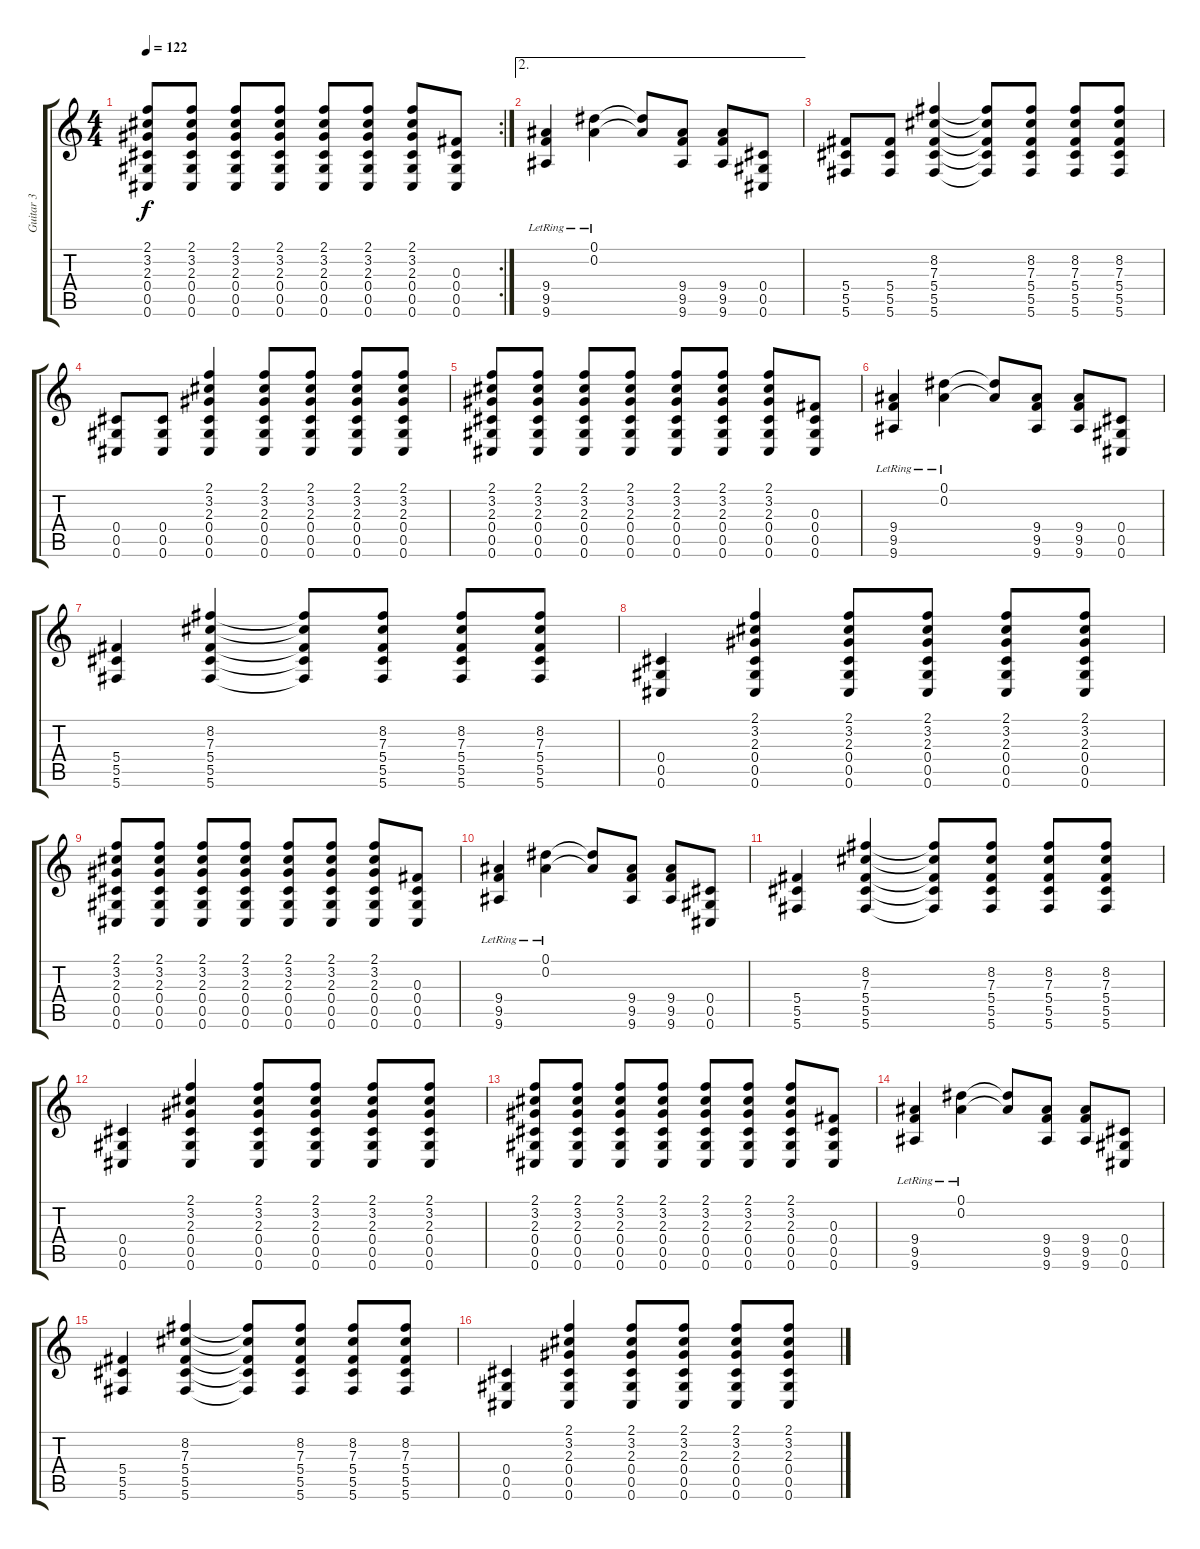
\track ("Guitar 3" "Guitar 3") {instrument overdrivenguitar}
\staff {score tabs}
\tuning (Eb4 Bb3 Gb3 Db3 Ab2 Db2) {hide}
\rc 2
\ts (4 4)
\tempo 122
\clef g2
\ks c
(2.1 3.2 2.3 0.4 0.5 0.6).8{dy f} (2.1 3.2 2.3 0.4 0.5 0.6).8 (2.1 3.2 2.3 0.4 0.5 0.6).8 (2.1 3.2 2.3 0.4 0.5 0.6).8 (2.1 3.2 2.3 0.4 0.5 0.6).8 (2.1 3.2 2.3 0.4 0.5 0.6).8 (2.1 3.2 2.3 0.4 0.5 0.6).8 (0.3 0.4 0.5 0.6).8 |
\ae 2
(9.4{lr} 9.5{lr} 9.6{lr}).4 (0.1{lr} 0.2{lr}).4 (0.1{t} 0.2{t}).8 (9.4 9.5 9.6).8 (9.4 9.5 9.6).8 (0.4 0.5 0.6).8 |
(5.4 5.5 5.6).8 (5.4 5.5 5.6).8 (8.2 7.3 5.4 5.5 5.6).4 (8.2{t} 7.3{t} 5.4{t} 5.5{t} 5.6{t}).8 (8.2 7.3 5.4 5.5 5.6).8 (8.2 7.3 5.4 5.5 5.6).8 (8.2 7.3 5.4 5.5 5.6).8 |
(0.4 0.5 0.6).8 (0.4 0.5 0.6).8 (2.1 3.2 2.3 0.4 0.5 0.6).4 (2.1 3.2 2.3 0.4 0.5 0.6).8 (2.1 3.2 2.3 0.4 0.5 0.6).8 (2.1 3.2 2.3 0.4 0.5 0.6).8 (2.1 3.2 2.3 0.4 0.5 0.6).8 |
(2.1 3.2 2.3 0.4 0.5 0.6).8 (2.1 3.2 2.3 0.4 0.5 0.6).8 (2.1 3.2 2.3 0.4 0.5 0.6).8 (2.1 3.2 2.3 0.4 0.5 0.6).8 (2.1 3.2 2.3 0.4 0.5 0.6).8 (2.1 3.2 2.3 0.4 0.5 0.6).8 (2.1 3.2 2.3 0.4 0.5 0.6).8 (0.3 0.4 0.5 0.6).8 |
(9.4{lr} 9.5{lr} 9.6{lr}).4 (0.1{lr} 0.2{lr}).4 (0.1{t} 0.2{t}).8 (9.4 9.5 9.6).8 (9.4 9.5 9.6).8 (0.4 0.5 0.6).8 |
(5.4 5.5 5.6).4 (8.2 7.3 5.4 5.5 5.6).4 (8.2{t} 7.3{t} 5.4{t} 5.5{t} 5.6{t}).8 (8.2 7.3 5.4 5.5 5.6).8 (8.2 7.3 5.4 5.5 5.6).8 (8.2 7.3 5.4 5.5 5.6).8 |
(0.4 0.5 0.6).4 (2.1 3.2 2.3 0.4 0.5 0.6).4 (2.1 3.2 2.3 0.4 0.5 0.6).8 (2.1 3.2 2.3 0.4 0.5 0.6).8 (2.1 3.2 2.3 0.4 0.5 0.6).8 (2.1 3.2 2.3 0.4 0.5 0.6).8 |
(2.1 3.2 2.3 0.4 0.5 0.6).8 (2.1 3.2 2.3 0.4 0.5 0.6).8 (2.1 3.2 2.3 0.4 0.5 0.6).8 (2.1 3.2 2.3 0.4 0.5 0.6).8 (2.1 3.2 2.3 0.4 0.5 0.6).8 (2.1 3.2 2.3 0.4 0.5 0.6).8 (2.1 3.2 2.3 0.4 0.5 0.6).8 (0.3 0.4 0.5 0.6).8 |
(9.4{lr} 9.5{lr} 9.6{lr}).4 (0.1{lr} 0.2{lr}).4 (0.1{t} 0.2{t}).8 (9.4 9.5 9.6).8 (9.4 9.5 9.6).8 (0.4 0.5 0.6).8 |
(5.4 5.5 5.6).4 (8.2 7.3 5.4 5.5 5.6).4 (8.2{t} 7.3{t} 5.4{t} 5.5{t} 5.6{t}).8 (8.2 7.3 5.4 5.5 5.6).8 (8.2 7.3 5.4 5.5 5.6).8 (8.2 7.3 5.4 5.5 5.6).8 |
(0.4 0.5 0.6).4 (2.1 3.2 2.3 0.4 0.5 0.6).4 (2.1 3.2 2.3 0.4 0.5 0.6).8 (2.1 3.2 2.3 0.4 0.5 0.6).8 (2.1 3.2 2.3 0.4 0.5 0.6).8 (2.1 3.2 2.3 0.4 0.5 0.6).8 |
(2.1 3.2 2.3 0.4 0.5 0.6).8 (2.1 3.2 2.3 0.4 0.5 0.6).8 (2.1 3.2 2.3 0.4 0.5 0.6).8 (2.1 3.2 2.3 0.4 0.5 0.6).8 (2.1 3.2 2.3 0.4 0.5 0.6).8 (2.1 3.2 2.3 0.4 0.5 0.6).8 (2.1 3.2 2.3 0.4 0.5 0.6).8 (0.3 0.4 0.5 0.6).8 |
(9.4{lr} 9.5{lr} 9.6{lr}).4 (0.1{lr} 0.2{lr}).4 (0.1{t} 0.2{t}).8 (9.4 9.5 9.6).8 (9.4 9.5 9.6).8 (0.4 0.5 0.6).8 |
(5.4 5.5 5.6).4 (8.2 7.3 5.4 5.5 5.6).4 (8.2{t} 7.3{t} 5.4{t} 5.5{t} 5.6{t}).8 (8.2 7.3 5.4 5.5 5.6).8 (8.2 7.3 5.4 5.5 5.6).8 (8.2 7.3 5.4 5.5 5.6).8 |
(0.4 0.5 0.6).4 (2.1 3.2 2.3 0.4 0.5 0.6).4 (2.1 3.2 2.3 0.4 0.5 0.6).8 (2.1 3.2 2.3 0.4 0.5 0.6).8 (2.1 3.2 2.3 0.4 0.5 0.6).8 (2.1 3.2 2.3 0.4 0.5 0.6).8
